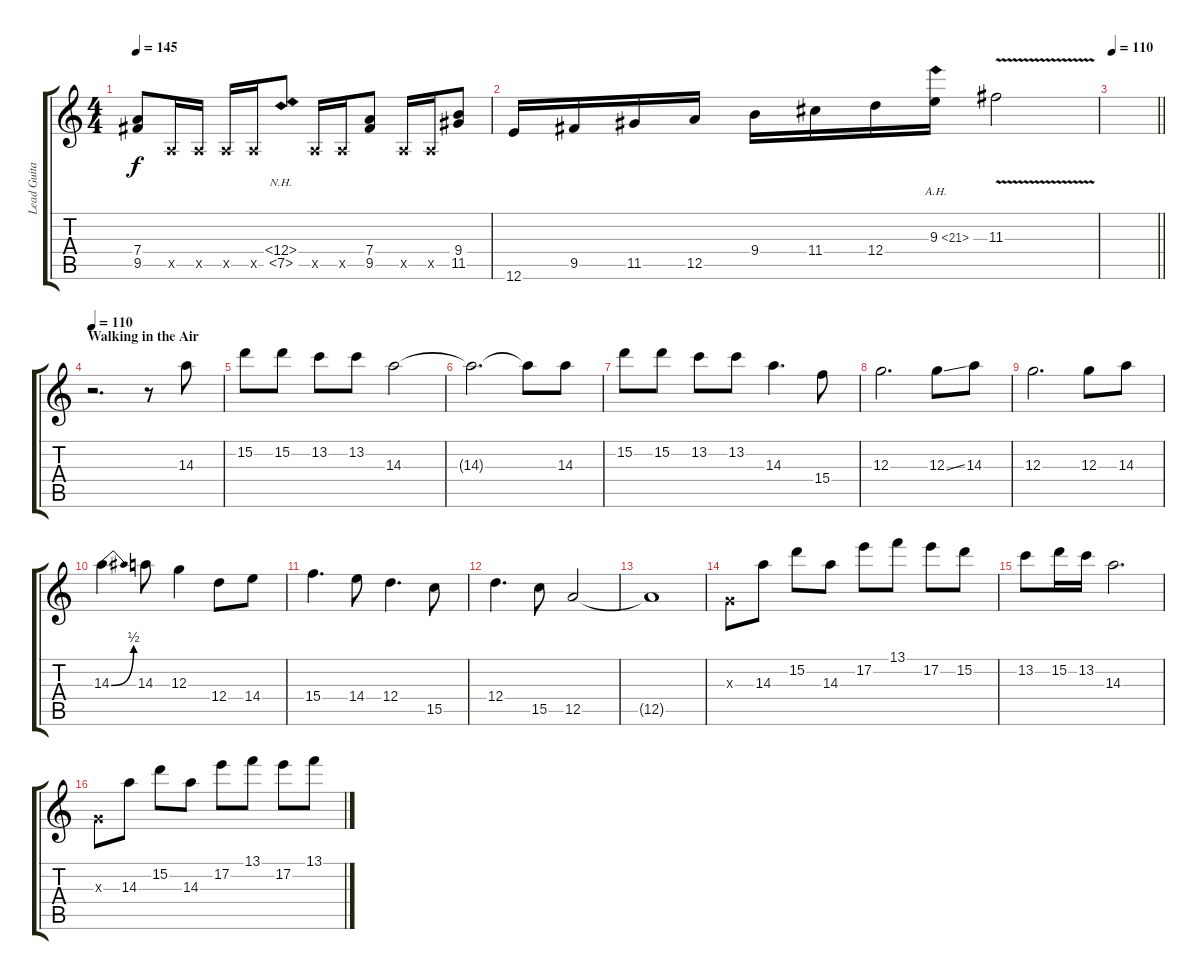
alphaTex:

\track ("Lead Guitar : Open E" "Lead Guita") {instrument overdrivenguitar}
\staff {score tabs}
\tuning (E4 B3 G3 D3 A2 E2) {hide}
\ts (4 4)
\tempo 145
\clef g2
\ks c
(7.4 9.5).8{dy f} 0.5{x}.16 0.5{x}.16 0.5{x}.16 0.5{x}.16 (6.4{nh} 7.5{nh}).8 0.5{x}.16 0.5{x}.16 (7.4 9.5).8 0.5{x}.16 0.5{x}.16 (9.4 11.5).8 |
12.6.16 9.5.16 11.5.16 12.5.16 9.4.16 11.4.16 12.4.16 9.3{ah 12}.16 11.3{v}.2 |
\tempo 110
\barLineRight lightlight
|
\section ("" "Walking in the Air")
\tempo 110
r.2{d} r.8 14.3.8 |
15.2.8 15.2.8 13.2.8 13.2.8 14.3.2 |
14.3{t}.2{d} 14.3{t}.8 14.3.8 |
15.2.8 15.2.8 13.2.8 13.2.8 14.3.4{d} 15.4.8 |
12.3.2{d} 12.3{ss}.8 14.3.8 |
12.3.2{d} 12.3.8 14.3.8 |
14.3{be (bend 0 0 60 2)}.4{d} 14.3.8 12.3.4 12.4.8 14.4.8 |
15.4.4{d} 14.4.8 12.4.4{d} 15.5.8 |
12.4.4{d} 15.5.8 12.5.2 |
12.5{t}.1 |
0.3{x}.8 14.3.8 15.2.8 14.3.8 17.2.8 13.1.8 17.2.8 15.2.8 |
13.2.8 15.2.16 13.2.16 14.3.2{d} |
0.3{x}.8 14.3.8 15.2.8 14.3.8 17.2.8 13.1.8 17.2.8 13.1.8
